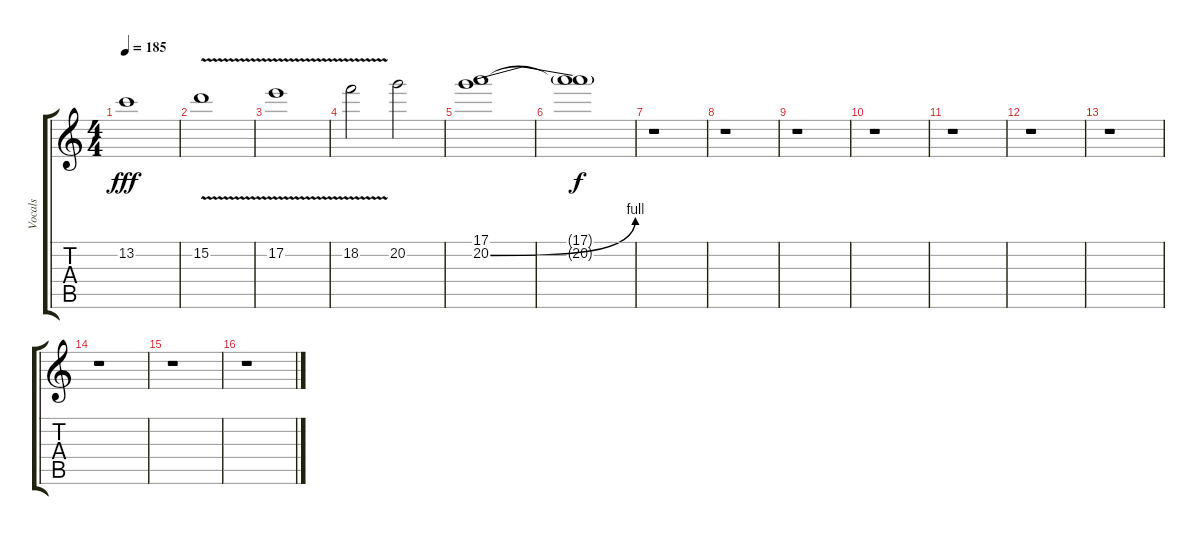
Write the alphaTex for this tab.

\track ("Vocals" "Vocals") {instrument drawbarorgan}
\staff {score tabs}
\tuning (E5 B4 G4 D4 A3 E3) {hide}
\ts (4 4)
\tempo 185
\clef g2
\ks c
13.2.1{dy fff} |
15.2{v}.1 |
17.2{v}.1 |
18.2{v}.2 20.2.2 |
(17.1 20.2{be (bend 0 0 60 4)}).1 |
(17.1{t} 20.2{t}).1{dy f} |
r.1 |
r.1 |
r.1 |
r.1 |
r.1 |
r.1 |
r.1 |
r.1 |
r.1 |
r.1
